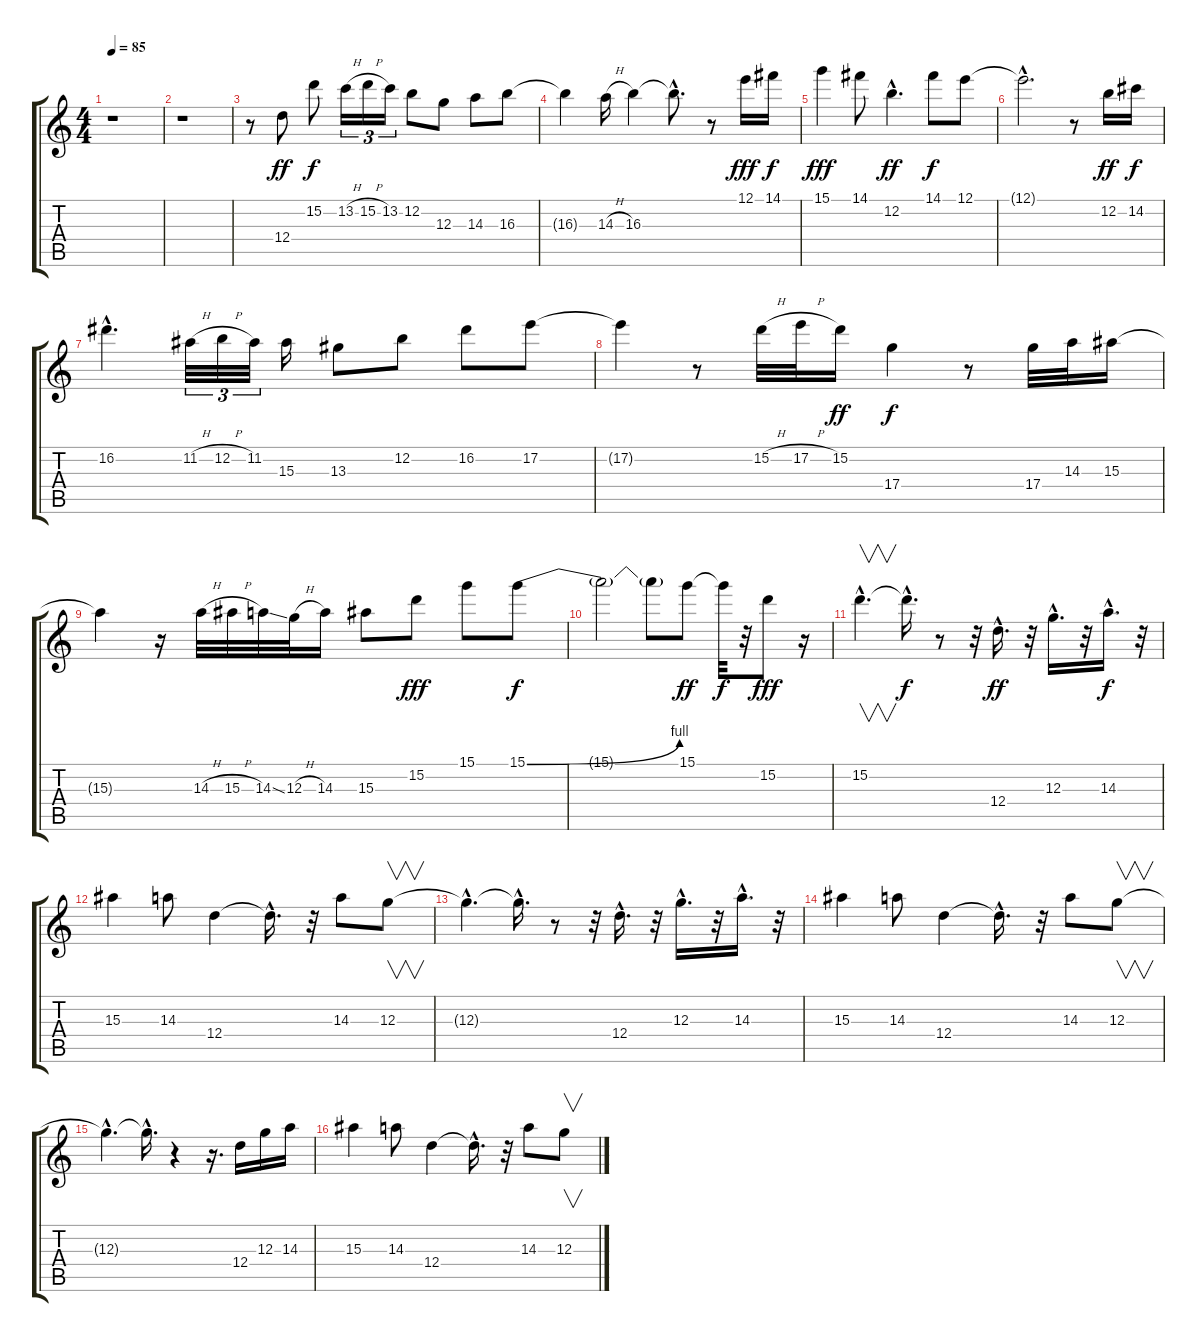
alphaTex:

\track "" {instrument overdrivenguitar}
\staff {score tabs}
\tuning (E4 B3 G3 D3 A2 E2) {hide}
\ts (4 4)
\tempo 85
\clef g2
\ks c
r.1{dy ff instrument overdrivenguitar} |
r.1 |
r.8 12.4.8 15.2.8{dy f} 13.2{h}.16{tu (3 2)} 15.2{h}.16{tu (3 2)} 13.2.16{tu (3 2)} 12.2.8 12.3.8 14.3.8 16.3.8 |
16.3{t}.4 14.3{h}.16 16.3.4 16.3{hac t}.8{d} r.8 12.1.16{dy fff} 14.1.16{dy f} |
15.1.4{dy fff} 14.1.8 12.2{hac}.4{d dy ff} 14.1.8{dy f} 12.1.8 |
12.1{hac t}.2{d} r.8 12.2.16{dy ff} 14.2.16{dy f} |
16.2{hac}.4{d} 11.2{h}.32{tu (3 2)} 12.2{h}.32{tu (3 2)} 11.2.32{tu (3 2)} 15.3.16 13.3.8 12.2.8 16.2.8 17.2.8 |
17.2{t}.4 r.8 15.2{h}.32 17.2{h}.32 15.2.16{dy ff} 17.4.4{dy f} r.8 17.4.32 14.3.32 15.3.16 |
15.3{t}.4 r.16 14.3{h}.32 15.3{h}.32 14.3{ss}.32 12.3{h}.32 14.3.16 15.3.8 15.2.8{dy fff} 15.1.8 15.1{be (bend 0 0 60 4)}.8{dy f} |
15.1{t}.2 15.1{t}.8 15.1.8{dy ff} 15.1{t}.32{dy f} r.32 15.2.8{dy fff} r.16 |
15.2{hac}.4{v d} 15.2{hac t}.16{d dy f} r.8 r.32 12.4{hac}.16{d dy ff} r.32 12.3{hac}.16{d} r.32 14.3{hac}.16{d dy f} r.32 |
15.3.4 14.3.8 12.4.4 12.4{hac t}.16{d} r.32 14.3.8 12.3.8{v} |
12.3{hac t}.4{d} 12.3{hac t}.16{d} r.8 r.32 12.4{hac}.16{d} r.32 12.3{hac}.16{d} r.32 14.3{hac}.16{d} r.32 |
15.3.4 14.3.8 12.4.4 12.4{hac t}.16{d} r.32 14.3.8 12.3.8{v} |
12.3{hac t}.4{d} 12.3{hac t}.16{d} r.4 r.16{d} 12.4.16 12.3.16 14.3.16 |
15.3.4 14.3.8 12.4.4 12.4{hac t}.16{d} r.32 14.3.8 12.3.8{v}
